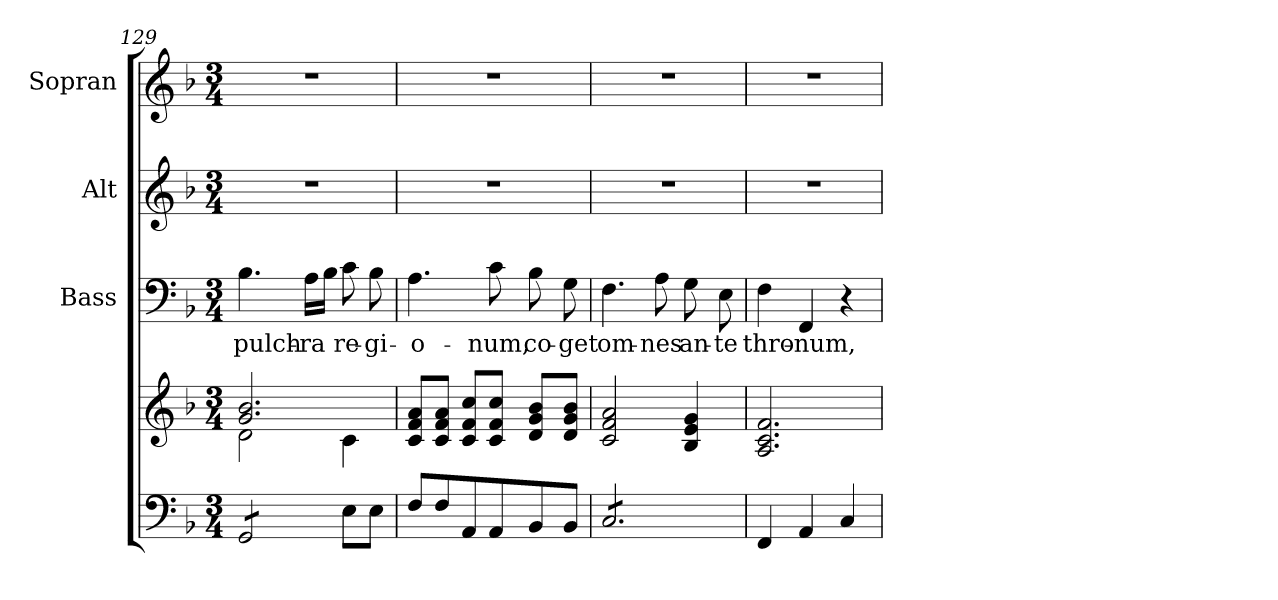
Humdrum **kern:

**kern	**kern	**kern	**text	**kern	**kern
*part4	*part4	*part3	*part3	*part2	*part1
*staff5	*staff4	*staff3	*staff3	*staff2	*staff1
*	*	*I"Bass	*	*I"Alt	*I"Sopran
*	*	*I'B.	*	*I'A.	*I'S.
!!LO:LB:g=z
*clefF4	*clefG2	*clefF4	*	*clefG2	*clefG2
*k[b-]	*k[b-]	*k[b-]	*	*k[b-]	*k[b-]
*F:	*F:	*F:	*	*F:	*F:
*M3/4	*M3/4	*M3/4	*	*M3/4	*M3/4
=129	=129	=129	=129	=129	=129
*	*^	*	*	*	*
!	!	!	!	!LO:LY:b	!	!
*tremolo	*	*	*	*	*	*
8GG/L	2.g/ 2.b-/	2d\	4.B-\	-pulch-	2.r	2.r
8GG/	.	.	.	.	.	.
8GG/	.	.	.	.	.	.
!	!	!	!	!LO:LY:b	!	!
8GG/J	.	.	16A\LL	-ra	.	.
*Xtremolo	*	*	*	*	*	*
.	.	.	16B-\JJ	.	.	.
!	!	!	!	!LO:LY:b	!	!
8E\L	.	4c\	8c\	re-	.	.
!	!	!	!	!LO:LY:b	!	!
8E\J	.	.	8B-\	-gi-	.	.
*	*v	*v	*	*	*	*
=130	=130	=130	=130	=130	=130
!	!	!	!LO:LY:b	!	!
8F/L	8c/ 8f/ 8a/L	4.A\	-o-	2.r	2.r
8F/	8c/ 8f/ 8a/J	.	.	.	.
8AA/	8c/ 8f/ 8cc/L	.	.	.	.
!	!	!	!LO:LY:b	!	!
8AA/	8c/ 8f/ 8cc/J	8c\	-num,	.	.
!	!	!	!LO:LY:b	!	!
8BB-/	8d/ 8g/ 8b-/L	8B-\	co-	.	.
!	!	!	!LO:LY:b	!	!
8BB-/J	8d/ 8g/ 8b-/J	8G\	-get	.	.
=131	=131	=131	=131	=131	=131
!	!	!	!LO:LY:b	!	!
*tremolo	*	*	*	*	*
8C/L	2c/ 2f/ 2a/	4.F\	om-	2.r	2.r
8C/	.	.	.	.	.
8C/	.	.	.	.	.
!	!	!	!LO:LY:b	!	!
8C/	.	8A\	-nes	.	.
!	!	!	!LO:LY:b	!	!
8C/	4B-/ 4e/ 4g/	8G\	an-	.	.
!	!	!	!LO:LY:b	!	!
8C/J	.	8E\	-te	.	.
*Xtremolo	*	*	*	*	*
=132	=132	=132	=132	=132	=132
!	!	!	!LO:LY:b	!	!
4FF/	2.A/ 2.c/ 2.f/	4F\	thro-	2.r	2.r
!	!	!	!LO:LY:b	!	!
4AA/	.	4FF/	-num,	.	.
4C/	.	4r	.	.	.
=	=	=	=	=	=
*-	*-	*-	*-	*-	*-
